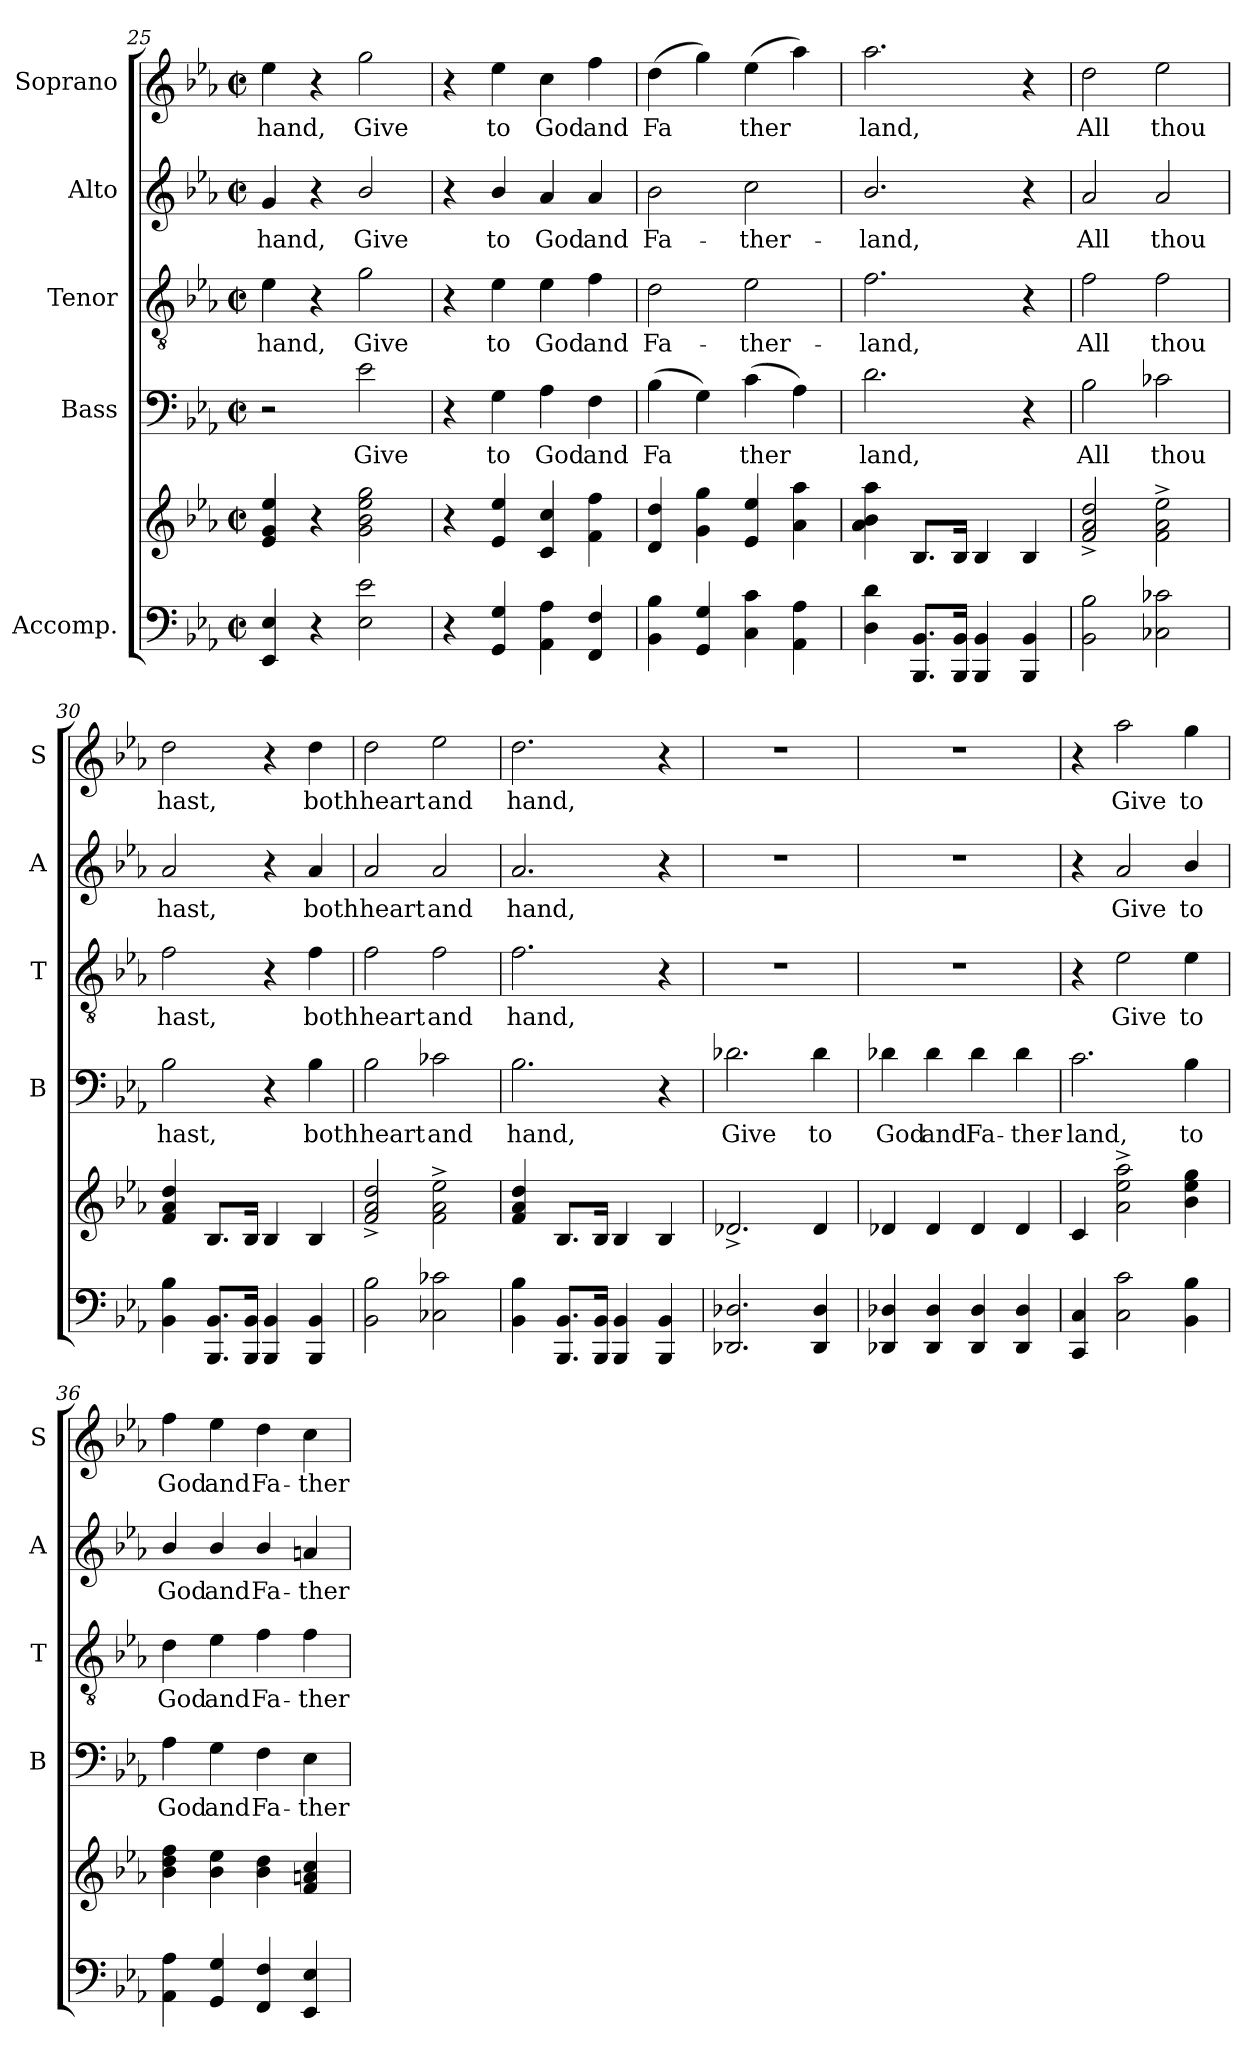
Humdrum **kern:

**kern	**kern	**kern	**text	**kern	**text	**kern	**text	**kern	**text
*part5	*part5	*part4	*part4	*part3	*part3	*part2	*part2	*part1	*part1
*staff6	*staff5	*staff4	*staff4	*staff3	*staff3	*staff2	*staff2	*staff1	*staff1
*I"Accomp.	*	*I"Bass	*	*I"Tenor	*	*I"Alto	*	*I"Soprano	*
*	*	*I'B	*	*I'T	*	*I'A	*	*I'S	*
*clefF4	*clefG2	*clefF4	*	*clefGv2	*	*clefG2	*	*clefG2	*
*k[b-e-a-]	*k[b-e-a-]	*k[b-e-a-]	*	*k[b-e-a-]	*	*k[b-e-a-]	*	*k[b-e-a-]	*
*E-:	*E-:	*E-:	*	*E-:	*	*E-:	*	*E-:	*
*M2/2	*M2/2	*M2/2	*	*M2/2	*	*M2/2	*	*M2/2	*
*met(c|)	*met(c|)	*met(c|)	*	*met(c|)	*	*met(c|)	*	*met(c|)	*
=25	=25	=25	=25	=25	=25	=25	=25	=25	=25
!	!	!	!	!	!LO:LY:b	!	!LO:LY:b	!	!LO:LY:b
4EE-/ 4E-/	4e-/ 4g/ 4ee-/	2r	.	4e-\	hand,	4g/	hand,	4ee-\	hand,
4r	4r	.	.	4r	.	4r	.	4r	.
!	!	!	!LO:LY:b	!	!LO:LY:b	!	!LO:LY:b	!	!LO:LY:b
2E-\ 2e-\	2g\ 2b-\ 2ee-\ 2gg\	2e-\	Give	2g\	Give	2b-/	Give	2gg\	Give
=26	=26	=26	=26	=26	=26	=26	=26	=26	=26
4r	4r	4r	.	4r	.	4r	.	4r	.
!	!	!	!LO:LY:b	!	!LO:LY:b	!	!LO:LY:b	!	!LO:LY:b
4GG/ 4G/	4e-/ 4ee-/	4G\	to	4e-\	to	4b-/	to	4ee-\	to
!	!	!	!LO:LY:b	!	!LO:LY:b	!	!LO:LY:b	!	!LO:LY:b
4AA-\ 4A-\	4c/ 4cc/	4A-\	God	4e-\	God	4a-/	God	4cc\	God
!	!	!	!LO:LY:b	!	!LO:LY:b	!	!LO:LY:b	!	!LO:LY:b
4FF/ 4F/	4f\ 4ff\	4F\	and	4f\	and	4a-/	and	4ff\	and
!!LO:PB:g=z
=27	=27	=27	=27	=27	=27	=27	=27	=27	=27
!	!	!	!LO:LY:b	!	!LO:LY:b	!	!LO:LY:b	!	!LO:LY:b
4BB-\ 4B-\	4d/ 4dd/	(>4B-\	Fa­	2d\	Fa-	2b-\	Fa-	(>4dd\	Fa­
4GG/ 4G/	4g\ 4gg\	4G\)	.	.	.	.	.	4gg\)	.
!	!	!	!LO:LY:b	!	!LO:LY:b	!	!LO:LY:b	!	!LO:LY:b
4C\ 4c\	4e-/ 4ee-/	(>4c\	ther­	2e-\	-ther-	2cc\	-ther-	(>4ee-\	ther­
4AA-\ 4A-\	4a-\ 4aa-\	4A-\)	.	.	.	.	.	4aa-\)	.
=28	=28	=28	=28	=28	=28	=28	=28	=28	=28
!	!	!	!LO:LY:b	!	!LO:LY:b	!	!LO:LY:b	!	!LO:LY:b
4D\ 4d\	4a-\ 4b-\ 4aa-\	2.d\	land,	2.f\	-land,	2.b-/	-land,	2.aa-\	land,
8.BBB-/ 8.BB-/L	8.B-/L	.	.	.	.	.	.	.	.
16BBB-/ 16BB-/Jk	16B-/Jk	.	.	.	.	.	.	.	.
4BBB-/ 4BB-/	4B-/	.	.	.	.	.	.	.	.
4BBB-/ 4BB-/	4B-/	4r	.	4r	.	4r	.	4r	.
=29	=29	=29	=29	=29	=29	=29	=29	=29	=29
!	!	!	!LO:LY:b	!	!LO:LY:b	!	!LO:LY:b	!	!LO:LY:b
2BB-\ 2B-\	2f/^< 2a-/^< 2dd/^<	2B-\	All	2f\	All	2a-/	All	2dd\	All
!	!	!	!LO:LY:b	!	!LO:LY:b	!	!LO:LY:b	!	!LO:LY:b
2C-X\ 2c-X\	2f\^> 2a-\^> 2ee-\^>	2c-X\	thou	2f\	thou	2a-/	thou	2ee-\	thou
=30	=30	=30	=30	=30	=30	=30	=30	=30	=30
!	!	!	!LO:LY:b	!	!LO:LY:b	!	!LO:LY:b	!	!LO:LY:b
4BB-\ 4B-\	4f/ 4a-/ 4dd/	2B-\	hast,	2f\	hast,	2a-/	hast,	2dd\	hast,
8.BBB-/ 8.BB-/L	8.B-/L	.	.	.	.	.	.	.	.
16BBB-/ 16BB-/Jk	16B-/Jk	.	.	.	.	.	.	.	.
4BBB-/ 4BB-/	4B-/	4r	.	4r	.	4r	.	4r	.
!	!	!	!LO:LY:b	!	!LO:LY:b	!	!LO:LY:b	!	!LO:LY:b
4BBB-/ 4BB-/	4B-/	4B-\	both	4f\	both	4a-/	both	4dd\	both
=31	=31	=31	=31	=31	=31	=31	=31	=31	=31
!	!	!	!LO:LY:b	!	!LO:LY:b	!	!LO:LY:b	!	!LO:LY:b
2BB-\ 2B-\	2f/^< 2a-/^< 2dd/^<	2B-\	heart	2f\	heart	2a-/	heart	2dd\	heart
!	!	!	!LO:LY:b	!	!LO:LY:b	!	!LO:LY:b	!	!LO:LY:b
2C-X\ 2c-X\	2f\^> 2a-\^> 2ee-\^>	2c-X\	and	2f\	and	2a-/	and	2ee-\	and
=32	=32	=32	=32	=32	=32	=32	=32	=32	=32
!	!	!	!LO:LY:b	!	!LO:LY:b	!	!LO:LY:b	!	!LO:LY:b
4BB-\ 4B-\	4f/ 4a-/ 4dd/	2.B-\	hand,	2.f\	hand,	2.a-/	hand,	2.dd\	hand,
8.BBB-/ 8.BB-/L	8.B-/L	.	.	.	.	.	.	.	.
16BBB-/ 16BB-/Jk	16B-/Jk	.	.	.	.	.	.	.	.
4BBB-/ 4BB-/	4B-/	.	.	.	.	.	.	.	.
4BBB-/ 4BB-/	4B-/	4r	.	4r	.	4r	.	4r	.
=33	=33	=33	=33	=33	=33	=33	=33	=33	=33
!	!	!	!LO:LY:b	!	!	!	!	!	!
2.DD-X/ 2.D-X/	2.d-X^</	2.d-X\	Give	1r	.	1r	.	1r	.
!	!	!	!LO:LY:b	!	!	!	!	!	!
4DD-/ 4D-/	4d-/	4d-\	to	.	.	.	.	.	.
=34	=34	=34	=34	=34	=34	=34	=34	=34	=34
!	!	!	!LO:LY:b	!	!	!	!	!	!
4DD-X/ 4D-X/	4d-X/	4d-X\	God	1r	.	1r	.	1r	.
!	!	!	!LO:LY:b	!	!	!	!	!	!
4DD-/ 4D-/	4d-/	4d-\	and	.	.	.	.	.	.
!	!	!	!LO:LY:b	!	!	!	!	!	!
4DD-/ 4D-/	4d-/	4d-\	Fa-	.	.	.	.	.	.
!	!	!	!LO:LY:b	!	!	!	!	!	!
4DD-/ 4D-/	4d-/	4d-\	-ther-	.	.	.	.	.	.
!!LO:LB:g=z
=35	=35	=35	=35	=35	=35	=35	=35	=35	=35
!	!	!	!LO:LY:b	!	!	!	!	!	!
4CC/ 4C/	4c/	2.c\	-land,	4r	.	4r	.	4r	.
!	!	!	!	!	!LO:LY:b	!	!LO:LY:b	!	!LO:LY:b
2C\ 2c\	2a-\^> 2ee-\^> 2aa-\^>	.	.	2e-\	Give	2a-/	Give	2aa-\	Give
!	!	!	!LO:LY:b	!	!LO:LY:b	!	!LO:LY:b	!	!LO:LY:b
4BB-\ 4B-\	4b-\ 4ee-\ 4gg\	4B-\	to	4e-\	to	4b-/	to	4gg\	to
=36	=36	=36	=36	=36	=36	=36	=36	=36	=36
!	!	!	!LO:LY:b	!	!LO:LY:b	!	!LO:LY:b	!	!LO:LY:b
4AA-\ 4A-\	4b-\ 4dd\ 4ff\	4A-\	God	4d\	God	4b-/	God	4ff\	God
!	!	!	!LO:LY:b	!	!LO:LY:b	!	!LO:LY:b	!	!LO:LY:b
4GG/ 4G/	4b-\ 4ee-\	4G\	and	4e-\	and	4b-/	and	4ee-\	and
!	!	!	!LO:LY:b	!	!LO:LY:b	!	!LO:LY:b	!	!LO:LY:b
4FF/ 4F/	4b-\ 4dd\	4F\	Fa-	4f\	Fa-	4b-/	Fa-	4dd\	Fa-
!	!	!	!LO:LY:b	!	!LO:LY:b	!	!LO:LY:b	!	!LO:LY:b
4EE-/ 4E-/	4f/ 4an/ 4cc/	4E-\	-ther-	4f\	-ther-	4an/	-ther-	4cc\	-ther-
=	=	=	=	=	=	=	=	=	=
*-	*-	*-	*-	*-	*-	*-	*-	*-	*-
